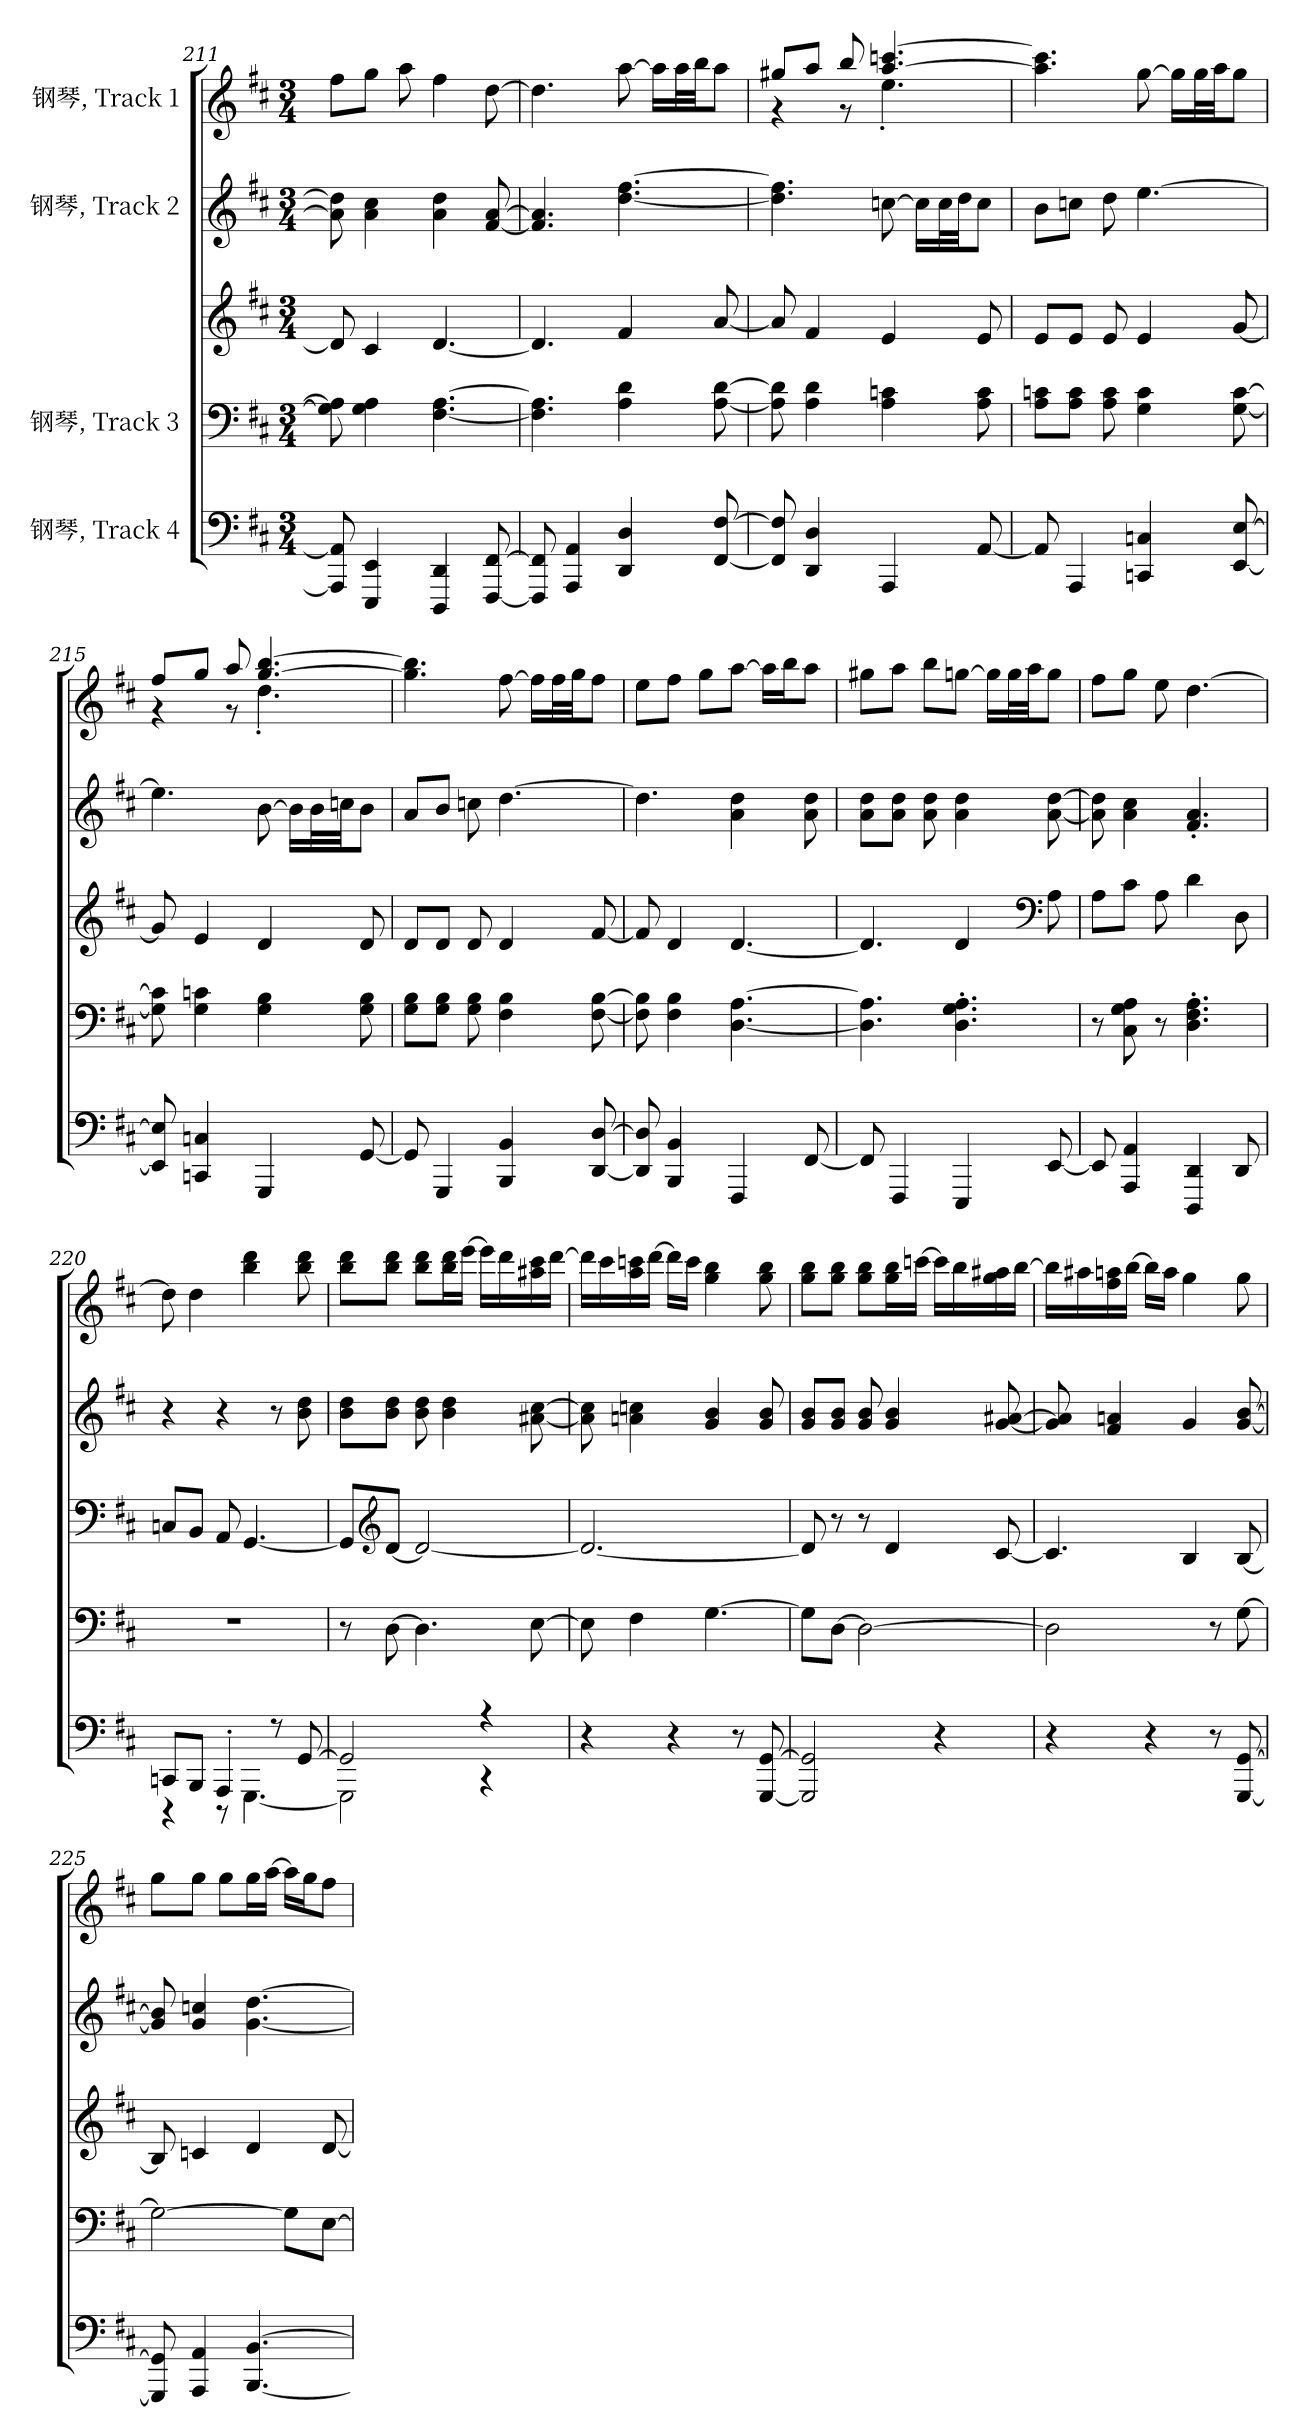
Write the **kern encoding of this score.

**kern	**kern	**kern	**kern	**kern
*part4	*part3	*part3	*part2	*part1
*staff5	*staff4	*staff3	*staff2	*staff1
*I"钢琴, Track 4	*I"钢琴, Track 3	*	*I"钢琴, Track 2	*I"钢琴, Track 1
*clefF4	*clefF4	*clefG2	*clefG2	*clefG2
*k[f#c#]	*k[f#c#]	*k[f#c#]	*k[f#c#]	*k[f#c#]
*M3/4	*M3/4	*M3/4	*M3/4	*M3/4
=211	=211	=211	=211	=211
8AAA/] 8AA/]	8G\] 8A\]	8d/]	8a\] 8dd\]	8ff#\L
4EEE/ 4EE/	4G\ 4A\	4c#/	4a\ 4cc#\	8gg\J
.	.	.	.	8aa\
4DDD/ 4DD/	[4.F#\ [4.A\	[4.d/	4a\ 4dd\	4ff#\
[8FFF#/ [8FF#/	.	.	[8f#/ [8a/	[8dd\
=212	=212	=212	=212	=212
8FFF#/] 8FF#/]	4.F#\] 4.A\]	4.d/]	4.f#/] 4.a/]	4.dd\]
4AAA/ 4AA/	.	.	.	.
4DD/ 4D/	4A\ 4d\	4f#/	[4.dd\ [4.ff#\	[8aa\
.	.	.	.	16aa\LL]
.	.	.	.	32aa\L
.	.	.	.	32bb\JJ
[8FF#/ [8F#/	[8A\ [8d\	[8a/	.	8aa\J
!!LO:LB:g=z
=213	=213	=213	=213	=213
*	*	*	*	*^
8FF#/] 8F#/]	8A\] 8d\]	8a/]	4.dd\] 4.ff#\]	8gg#X/L	4r
4DD/ 4D/	4A\ 4d\	4f#/	.	8aa/J	.
.	.	.	.	8bb/	8r
4AAA/	4A\ 4cn\	4e/	[8ccn\	[4.aa/ [4.cccn/	4.ee'\
.	.	.	16cc\LL]	.	.
.	.	.	32cc\L	.	.
.	.	.	32dd\JJ	.	.
[8AA/	8A\ 8c\	8e/	8cc\J	.	.
*	*	*	*	*v	*v
=214	=214	=214	=214	=214
8AA/]	8A\ 8cn\L	8e/L	8b\L	4.aa\] 4.ccc\]
4AAA/	8A\ 8c\J	8e/J	8ccn\J	.
.	8A\ 8c\	8e/	8dd\	.
4CCn/ 4Cn/	4G\ 4c\	4e/	[4.ee\	[8gg\
.	.	.	.	16gg\LL]
.	.	.	.	32gg\L
.	.	.	.	32aa\JJ
[8EE/ [8E/	[8G\ [8c\	[8g/	.	8gg\J
=215	=215	=215	=215	=215
*	*	*	*	*^
8EE/] 8E/]	8G\] 8c\]	8g/]	4.ee\]	8ff#/L	4r
4CCn/ 4Cn/	4G\ 4cn\	4e/	.	8gg/J	.
.	.	.	.	8aa/	8r
4GGG/	4G\ 4B\	4d/	[8b\	[4.gg/ [4.bb/	4.dd'\
.	.	.	16b\LL]	.	.
.	.	.	32b\L	.	.
.	.	.	32ccn\JJ	.	.
[8GG/	8G\ 8B\	8d/	8b\J	.	.
*	*	*	*	*v	*v
!!LO:PB:g=z
=216	=216	=216	=216	=216
8GG/]	8G\ 8B\L	8d/L	8a/L	4.gg\] 4.bb\]
4GGG/	8G\ 8B\J	8d/J	8b/J	.
.	8G\ 8B\	8d/	8ccn\	.
4BBB/ 4BB/	4F#\ 4B\	4d/	[4.dd\	[8ff#\
.	.	.	.	16ff#\LL]
.	.	.	.	32ff#\L
.	.	.	.	32gg\JJ
[8DD/ [8D/	[8F#\ [8B\	[8f#/	.	8ff#\J
=217	=217	=217	=217	=217
8DD/] 8D/]	8F#\] 8B\]	8f#/]	4.dd\]	8ee\L
4BBB/ 4BB/	4F#\ 4B\	4d/	.	8ff#\J
.	.	.	.	8gg\L
4FFF#/	[4.D\ [4.A\	[4.d/	4a\ 4dd\	[8aa\J
.	.	.	.	16aa\LL]
.	.	.	.	16bb\J
[8FF#/	.	.	8a\ 8dd\	8aa\J
=218	=218	=218	=218	=218
8FF#/]	4.D\] 4.A\]	4.d/]	8a\ 8dd\L	8gg#X\L
4FFF#/	.	.	8a\ 8dd\J	8aa\J
.	.	.	8a\ 8dd\	8bb\L
4EEE/	4.D\' 4.G\' 4.A\'	4d/	4a\ 4dd\	[8ggn\J
.	.	.	.	16gg\LL]
.	.	.	.	32gg\L
.	.	.	.	32aa\JJ
*	*	*clefF4	*	*
[8EE/	.	8A\	[8a\ [8dd\	8gg\J
=219	=219	=219	=219	=219
8EE/]	8r	8A\L	8a\] 8dd\]	8ff#\L
4AAA/ 4AA/	8C#\ 8G\ 8A\	8c#\J	4a\ 4cc#\	8gg\J
.	8r	8A\	.	8ee\
4DDD/ 4DD/	4.D\' 4.F#\' 4.A\'	4d\	4.f#/' 4.a/'	[4.dd\
8DD/	.	8D\	.	.
!!LO:LB:g=z
=220	=220	=220	=220	=220
*^	*	*	*	*
8CCn/L	4r	2.r	8Cn/L	4r	8dd\]
8BBB/J	.	.	8BB/J	.	4dd\
4AAA'/	8r	.	8AA/	4r	.
.	[4.GGG\	.	[4.GG/	.	4bb\ 4ddd\
8r	.	.	.	8r	.
[8GG/	.	.	.	8b\ 8dd\	8bb\ 8ddd\
=221	=221	=221	=221	=221	=221
2GG/]	2GGG\]	8r	8GG/L]	8b\ 8dd\L	8bb\ 8ddd\L
*	*	*	*clefG2	*	*
.	.	[8D\	[8d/J	8b\ 8dd\J	8bb\ 8ddd\J
.	.	4.D\]	2d/_	8b\ 8dd\	8bb\ 8ddd\L
.	.	.	.	4b\ 4dd\	16bb\ 16ddd\L
.	.	.	.	.	[16eee\JJ
4r	4r	.	.	.	16eee\LL]
.	.	.	.	.	16ddd\
.	.	[8E\	.	[8a#X\ [8cc#\	16aa#X\ 16ccc#\
.	.	.	.	.	[16ddd\JJ
*v	*v	*	*	*	*
=222	=222	=222	=222	=222
4r	8E\]	2.d/_	8a#\] 8cc#\]	16ddd\LL]
.	.	.	.	16ccc#\
.	4F#\	.	4an\ 4ccn\	16aa\ 16cccn\
.	.	.	.	[16ddd\JJ
4r	.	.	.	16ddd\LL]
.	.	.	.	16ccc\JJ
.	[4.G\	.	4g/ 4b/	4gg\ 4bb\
8r	.	.	.	.
[8GGG/ [8GG/	.	.	8g/ 8b/	8gg\ 8bb\
!!LO:PB:g=z
=223	=223	=223	=223	=223
2GGG/] 2GG/]	8G\L]	8d/]	8g/ 8b/L	8gg\ 8bb\L
.	[8D\J	8r	8g/ 8b/J	8gg\ 8bb\J
.	2D\_	8r	8g/ 8b/	8gg\ 8bb\L
.	.	4d/	4g/ 4b/	16gg\ 16bb\L
.	.	.	.	[16cccn\JJ
4r	.	.	.	16ccc\LL]
.	.	.	.	16bb\
.	.	[8c#/	[8g/ [8a#X/	16gg\ 16aa#X\
.	.	.	.	[16bb\JJ
=224	=224	=224	=224	=224
4r	2D\]	4.c#/]	8g/] 8a#/]	16bb\LL]
.	.	.	.	16aa#X\
.	.	.	4f#/ 4an/	16ff#\ 16aan\
.	.	.	.	[16bb\JJ
4r	.	.	.	16bb\LL]
.	.	.	.	16aa\JJ
.	.	4B/	4g/	4gg\
8r	8r	.	.	.
[8GGG/ [8GG/	[8G\	[8B/	[8g/ [8b/	8gg\
=225	=225	=225	=225	=225
8GGG/] 8GG/]	2G\_	8B/]	8g/] 8b/]	8gg\L
4AAA/ 4AA/	.	4cn/	4g/ 4ccn/	8gg\J
.	.	.	.	8gg\L
[4.BBB/ [4.BB/	.	4d/	[4.g\ [4.dd\	16gg\L
.	.	.	.	[16aa\JJ
.	8G\L]	.	.	16aa\LL]
.	.	.	.	16gg\J
.	[8E\J	[8d/	.	8ff#\J
=	=	=	=	=
*-	*-	*-	*-	*-
